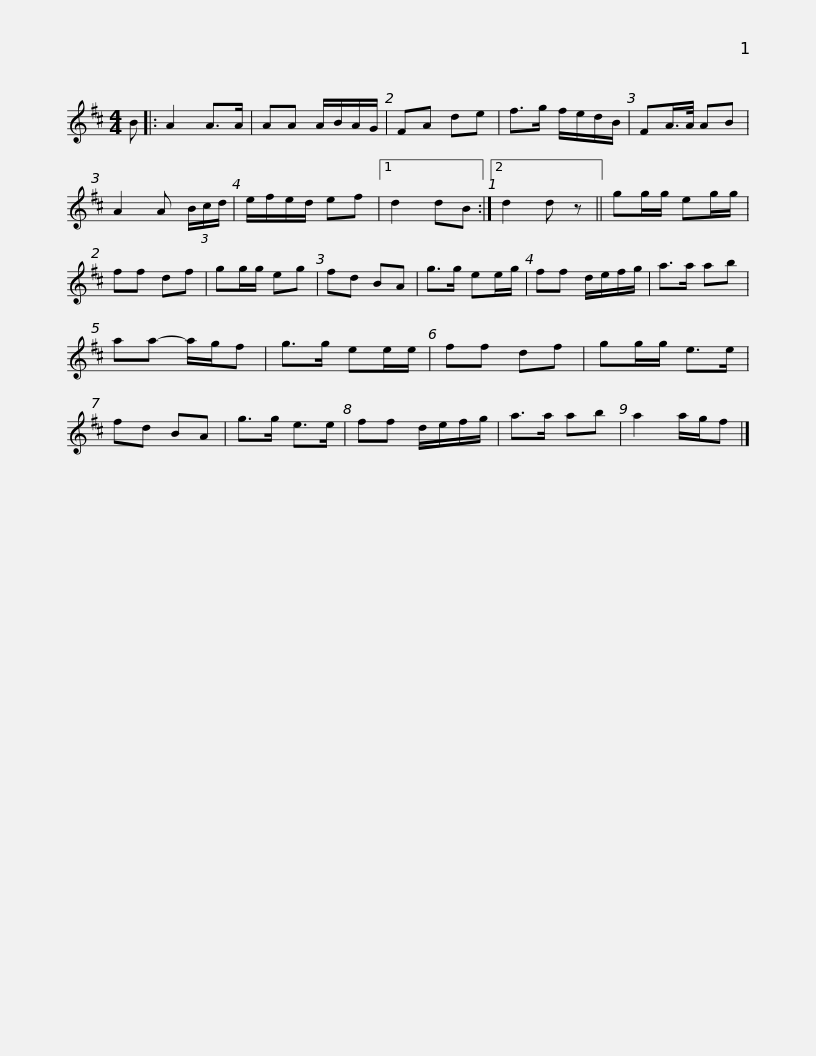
X:1
L:1/8
M:4/4
I:linebreak $
K:D
V:1 treble
V:1
 B |: A2 A>A | AA A/B/A/G/ | FA de | f>g f/e/d/B/ | %5
 FA/>A/ AB | A2 A (3B/c/d/ | e/f/e/d/ ef |1 d2 dB :|2$ d2 d z || %10
 gg/g/ eg/g/ | ff df | gg/g/ eg | fd BA | g>g ee/g/ | %15
 ff d/e/f/g/ | a>a ab | aa- a/g/f |$ g>g ee/e/ | ff df | %20
 gg/g/ e>e | fd BA | g>g e>e | ff d/e/f/g/ | a>a ab | %25
 a2 a/g/f |] %26
